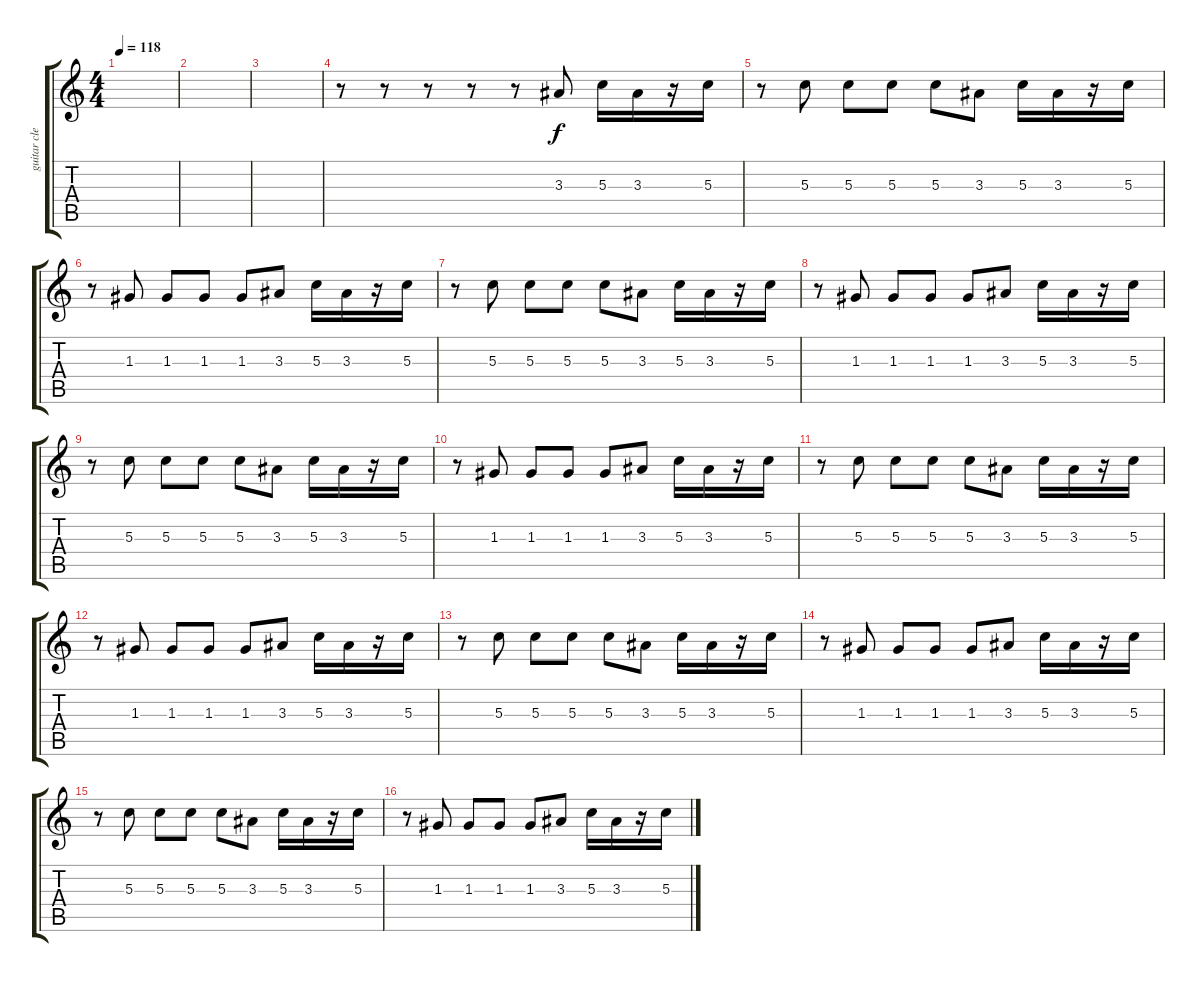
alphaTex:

\track ("guitar clean" "guitar cle") {instrument electricguitarclean}
\staff {score tabs}
\tuning (E4 B3 G3 D3 A2 E2) {hide}
\ts (4 4)
\tempo 118
\clef g2
\ks c
|
|
|
r.8 r.8 r.8 r.8 r.8 3.3.8 5.3.16 3.3.16 r.16 5.3.16 |
r.8 5.3.8 5.3.8 5.3.8 5.3.8 3.3.8 5.3.16 3.3.16 r.16 5.3.16 |
r.8 1.3.8 1.3.8 1.3.8 1.3.8 3.3.8 5.3.16 3.3.16 r.16 5.3.16 |
r.8 5.3.8 5.3.8 5.3.8 5.3.8 3.3.8 5.3.16 3.3.16 r.16 5.3.16 |
r.8 1.3.8 1.3.8 1.3.8 1.3.8 3.3.8 5.3.16 3.3.16 r.16 5.3.16 |
r.8 5.3.8 5.3.8 5.3.8 5.3.8 3.3.8 5.3.16 3.3.16 r.16 5.3.16 |
r.8 1.3.8 1.3.8 1.3.8 1.3.8 3.3.8 5.3.16 3.3.16 r.16 5.3.16 |
r.8 5.3.8 5.3.8 5.3.8 5.3.8 3.3.8 5.3.16 3.3.16 r.16 5.3.16 |
r.8 1.3.8 1.3.8 1.3.8 1.3.8 3.3.8 5.3.16 3.3.16 r.16 5.3.16 |
r.8 5.3.8 5.3.8 5.3.8 5.3.8 3.3.8 5.3.16 3.3.16 r.16 5.3.16 |
r.8 1.3.8 1.3.8 1.3.8 1.3.8 3.3.8 5.3.16 3.3.16 r.16 5.3.16 |
r.8 5.3.8 5.3.8 5.3.8 5.3.8 3.3.8 5.3.16 3.3.16 r.16 5.3.16 |
r.8 1.3.8 1.3.8 1.3.8 1.3.8 3.3.8 5.3.16 3.3.16 r.16 5.3.16
